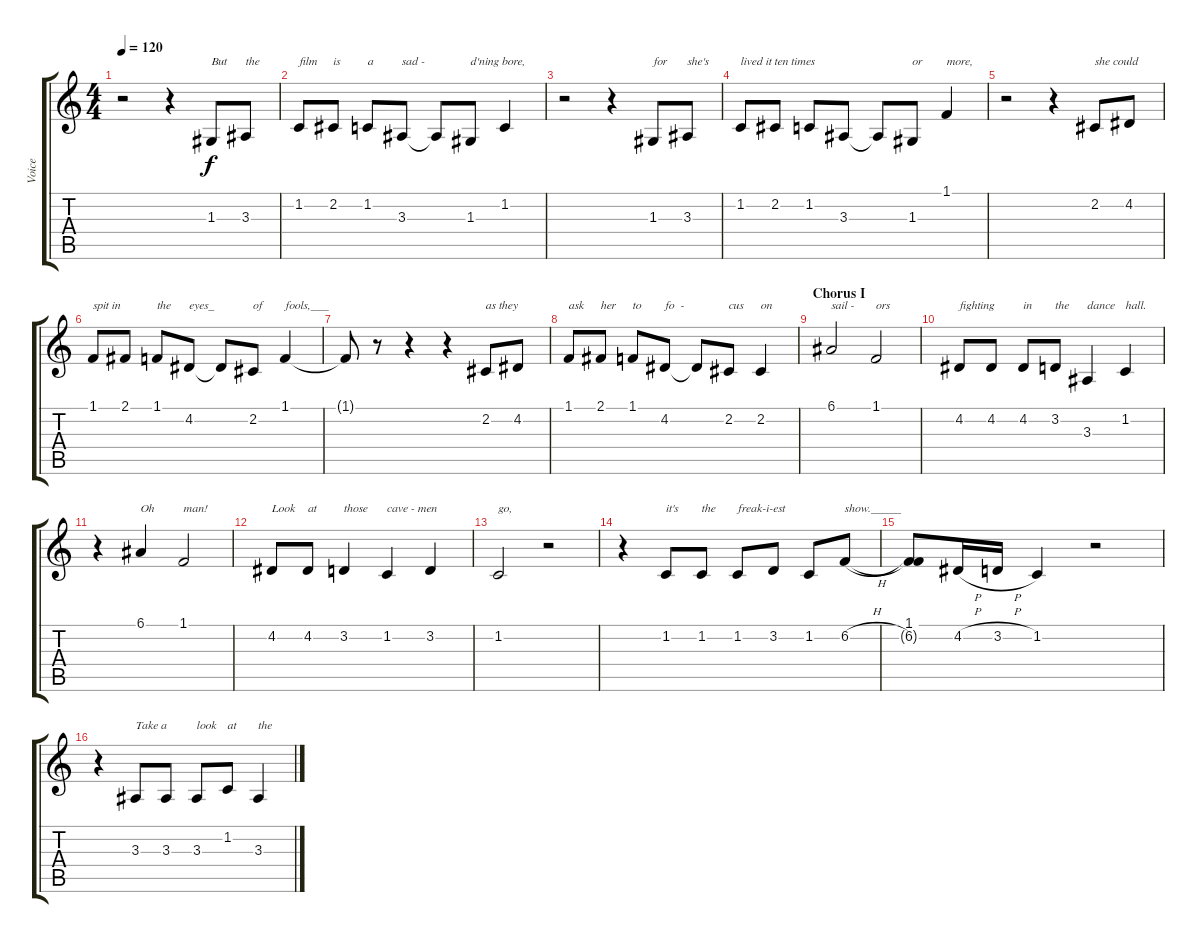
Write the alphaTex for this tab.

\track ("Voice" "Voice") {instrument lead2sawtooth}
\staff {score tabs}
\tuning (E4 B3 G3 D3 A2 E2) {hide}
\ts (4 4)
\tempo 120
\clef g2
\ks c
r.2{dy f} r.4 1.3.8{txt "But"} 3.3.8{txt "the"} |
1.2.8{txt "film"} 2.2.8{txt "is"} 1.2.8{txt "a"} 3.3.8{txt "sad -"} 3.3{t}.8 1.3.8{txt "d'ning bore,"} 1.2.4 |
r.2 r.4 1.3.8{txt "for"} 3.3.8{txt "she's"} |
1.2.8{txt "lived it ten times"} 2.2.8 1.2.8 3.3.8 3.3{t}.8 1.3.8{txt "or"} 1.1.4{txt "more,"} |
r.2 r.4 2.2.8{txt "she could"} 4.2.8 |
1.1.8{txt "spit in"} 2.1.8 1.1.8{txt "the"} 4.2.8{txt "eyes_"} 4.2{t}.8 2.2.8{txt "of"} 1.1.4{txt "fools,___"} |
1.1{t}.8 r.8 r.4 r.4 2.2.8{txt "as they"} 4.2.8 |
1.1.8{txt "ask"} 2.1.8{txt "her"} 1.1.8{txt "to"} 4.2.8{txt "fo  - "} 4.2{t}.8 2.2.8{txt "cus"} 2.2.4{txt "on"} |
\section ("" "Chorus I")
6.1.2{txt "sail -"} 1.1.2{txt "ors"} |
4.2.8{txt "fighting"} 4.2.8 4.2.8{txt "in"} 3.2.8{txt "the"} 3.3.4{txt "dance"} 1.2.4{txt "hall."} |
r.4 6.1.4{txt "Oh"} 1.1.2{txt "man!"} |
4.2.8{txt "Look"} 4.2.8{txt "at"} 3.2.4{txt "those"} 1.2.4{txt "cave - men"} 3.2.4 |
1.2.2{txt "go,"} r.2 |
r.4 1.2.8{txt "it's"} 1.2.8{txt "the"} 1.2.8{txt "freak-i-est"} 3.2.8 1.2.8 6.2{h}.8{txt "show._____"} |
(1.1 6.2{t}).8 4.2{h}.16 3.2{h}.16 1.2.4 r.2 |
r.4 3.3.8{txt "Take a"} 3.3.8 3.3.8{txt "look"} 1.2.8{txt "at"} 3.3.4{txt "the"}
